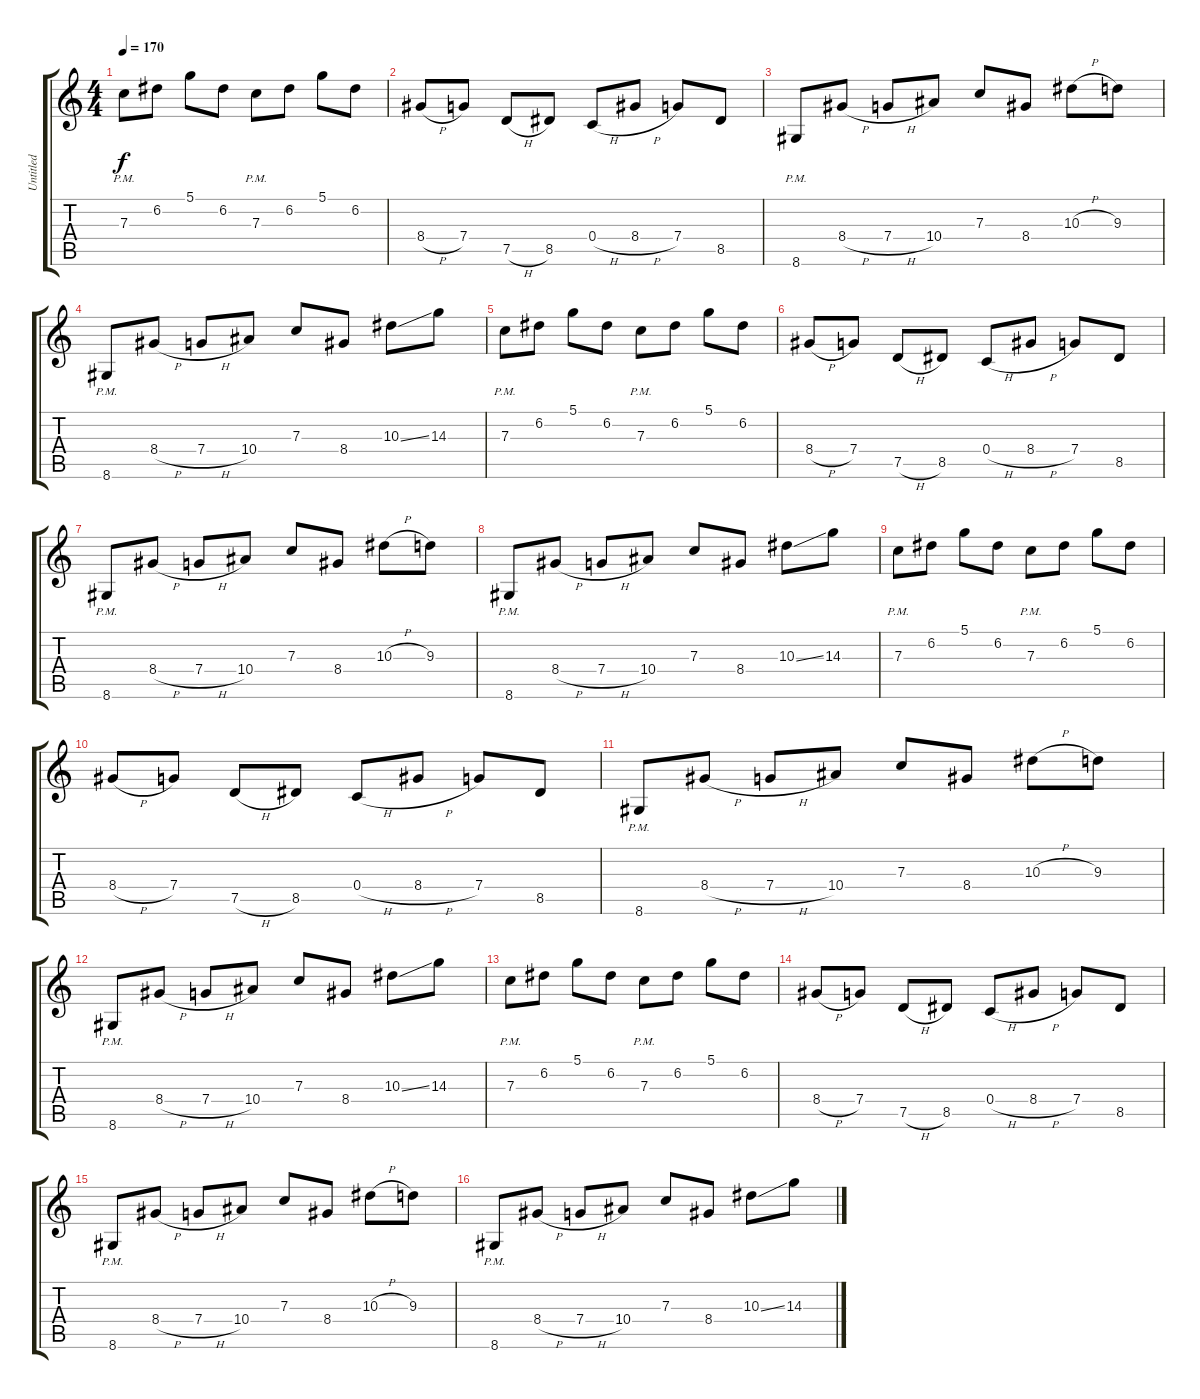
\track ("Untitled" "Untitled") {instrument distortionguitar}
\staff {score tabs}
\tuning (D4 A3 F3 C3 G2 C2) {hide}
\ts (4 4)
\tempo 170
\clef g2
\ks c
7.3{pm}.8{dy f instrument distortionguitar} 6.2.8 5.1.8 6.2.8 7.3{pm}.8 6.2.8 5.1.8 6.2.8 |
8.4{h}.8 7.4.8 7.5{h}.8 8.5.8 0.4{h}.8 8.4{h}.8 7.4.8 8.5.8 |
8.6{pm}.8 8.4{h}.8 7.4{h}.8 10.4.8 7.3.8 8.4.8 10.3{h}.8 9.3.8 |
8.6{pm}.8 8.4{h}.8 7.4{h}.8 10.4.8 7.3.8 8.4.8 10.3{ss}.8 14.3.8 |
7.3{pm}.8 6.2.8 5.1.8 6.2.8 7.3{pm}.8 6.2.8 5.1.8 6.2.8 |
8.4{h}.8 7.4.8 7.5{h}.8 8.5.8 0.4{h}.8 8.4{h}.8 7.4.8 8.5.8 |
8.6{pm}.8 8.4{h}.8 7.4{h}.8 10.4.8 7.3.8 8.4.8 10.3{h}.8 9.3.8 |
8.6{pm}.8 8.4{h}.8 7.4{h}.8 10.4.8 7.3.8 8.4.8 10.3{ss}.8 14.3.8 |
7.3{pm}.8 6.2.8 5.1.8 6.2.8 7.3{pm}.8 6.2.8 5.1.8 6.2.8 |
8.4{h}.8 7.4.8 7.5{h}.8 8.5.8 0.4{h}.8 8.4{h}.8 7.4.8 8.5.8 |
8.6{pm}.8 8.4{h}.8 7.4{h}.8 10.4.8 7.3.8 8.4.8 10.3{h}.8 9.3.8 |
8.6{pm}.8 8.4{h}.8 7.4{h}.8 10.4.8 7.3.8 8.4.8 10.3{ss}.8 14.3.8 |
7.3{pm}.8 6.2.8 5.1.8 6.2.8 7.3{pm}.8 6.2.8 5.1.8 6.2.8 |
8.4{h}.8 7.4.8 7.5{h}.8 8.5.8 0.4{h}.8 8.4{h}.8 7.4.8 8.5.8 |
8.6{pm}.8 8.4{h}.8 7.4{h}.8 10.4.8 7.3.8 8.4.8 10.3{h}.8 9.3.8 |
8.6{pm}.8 8.4{h}.8 7.4{h}.8 10.4.8 7.3.8 8.4.8 10.3{ss}.8 14.3.8
